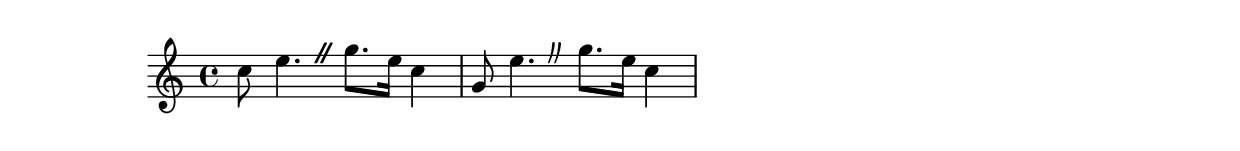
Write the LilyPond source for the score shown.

%% Do not edit this file; it is automatically
%% generated from LSR http://lsr.dsi.unimi.it
%% This file is in the public domain.
\version "2.13.10"

\header {
  lsrtags = "expressive-marks, tweaks-and-overrides"

%% Translation of GIT committish: 45fc8488655f9ea122d1ec6e3328892618bd6971
  texidoces = "
Las marcas de cesura se pueden crear sobreescribiendo la propiedad
@code{'text} del objeto @code{BreathingSign}.  También está disponible
una marca de cesura curva.

"
  doctitlees = "Insertar una cesura"

%% Translation of GIT committish: d96023d8792c8af202c7cb8508010c0d3648899d
 texidocde = "
Zäsurzeichen können erstellt werden, indem die @code{'text}-Eigenschaft
des @code{BreathingSign}-Objektes verändert wird.  Ein gekrümmtes
Zäsurzeichen ist auch möglich.
"
  doctitlede = "Eine Zäsur einfügen"
%% Translation of GIT committish: ae814f45737bd1bdaf65b413a4c37f70b84313b7
  texidocfr = "
Une surcharge de la propriété @code{'text} de l'objet
@code{BreathingSign} permet de créer une marque de césure.  LilyPond
dispose également d'une variante courbée.

"
  doctitlefr = "Insertion d'une césure"


  texidoc = "
Caesura marks can be created by overriding the @code{'text} property of
the @code{BreathingSign} object. A curved caesura mark is also
available.

"
  doctitle = "Inserting a caesura"
} % begin verbatim

\relative c'' {
  \override BreathingSign #'text = \markup {
    \musicglyph #"scripts.caesura.straight"
  }
  c8 e4. \breathe g8. e16 c4

  \override BreathingSign #'text = \markup {
    \musicglyph #"scripts.caesura.curved"
  }
  g8 e'4. \breathe g8. e16 c4
}
